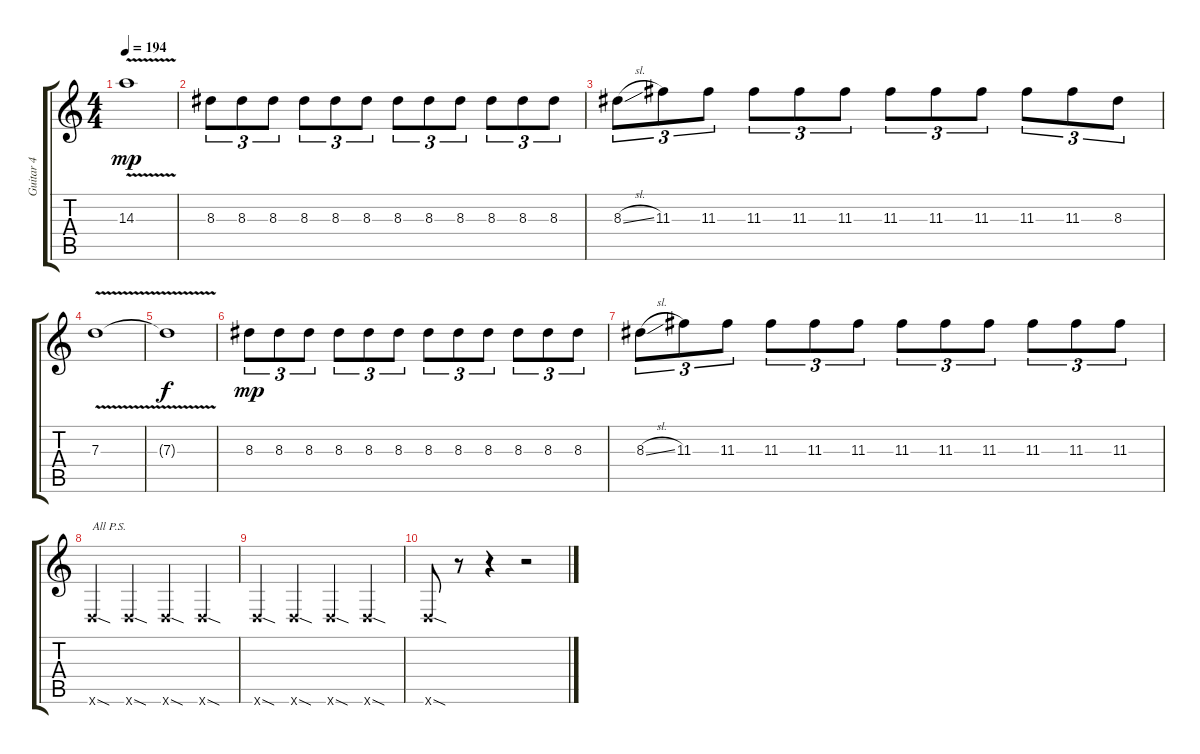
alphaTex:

\track ("Guitar 4" "Guitar 4") {instrument distortionguitar}
\staff {score tabs}
\tuning (E4 B3 G3 D3 A2 D2) {hide}
\ts (4 4)
\tempo 194
\clef g2
\ks c
14.3{v}.1{dy mp} |
8.3.8{tu (3 2)} 8.3.8{tu (3 2)} 8.3.8{tu (3 2)} 8.3.8{tu (3 2)} 8.3.8{tu (3 2)} 8.3.8{tu (3 2)} 8.3.8{tu (3 2)} 8.3.8{tu (3 2)} 8.3.8{tu (3 2)} 8.3.8{tu (3 2)} 8.3.8{tu (3 2)} 8.3.8{tu (3 2)} |
8.3{sl}.8{tu (3 2)} 11.3.8{tu (3 2)} 11.3.8{tu (3 2)} 11.3.8{tu (3 2)} 11.3.8{tu (3 2)} 11.3.8{tu (3 2)} 11.3.8{tu (3 2)} 11.3.8{tu (3 2)} 11.3.8{tu (3 2)} 11.3.8{tu (3 2)} 11.3.8{tu (3 2)} 8.3.8{tu (3 2)} |
7.3{v}.1 |
7.3{t}.1{dy f} |
8.3.8{tu (3 2) dy mp} 8.3.8{tu (3 2)} 8.3.8{tu (3 2)} 8.3.8{tu (3 2)} 8.3.8{tu (3 2)} 8.3.8{tu (3 2)} 8.3.8{tu (3 2)} 8.3.8{tu (3 2)} 8.3.8{tu (3 2)} 8.3.8{tu (3 2)} 8.3.8{tu (3 2)} 8.3.8{tu (3 2)} |
8.3{sl}.8{tu (3 2)} 11.3.8{tu (3 2)} 11.3.8{tu (3 2)} 11.3.8{tu (3 2)} 11.3.8{tu (3 2)} 11.3.8{tu (3 2)} 11.3.8{tu (3 2)} 11.3.8{tu (3 2)} 11.3.8{tu (3 2)} 11.3.8{tu (3 2)} 11.3.8{tu (3 2)} 11.3.8{tu (3 2)} |
0.6{sod x}.4{txt "All P.S."} 0.6{sod x}.4 0.6{sod x}.4 0.6{sod x}.4 |
0.6{sod x}.4 0.6{sod x}.4 0.6{sod x}.4 0.6{sod x}.4 |
0.6{sod x}.8 r.8 r.4 r.2
